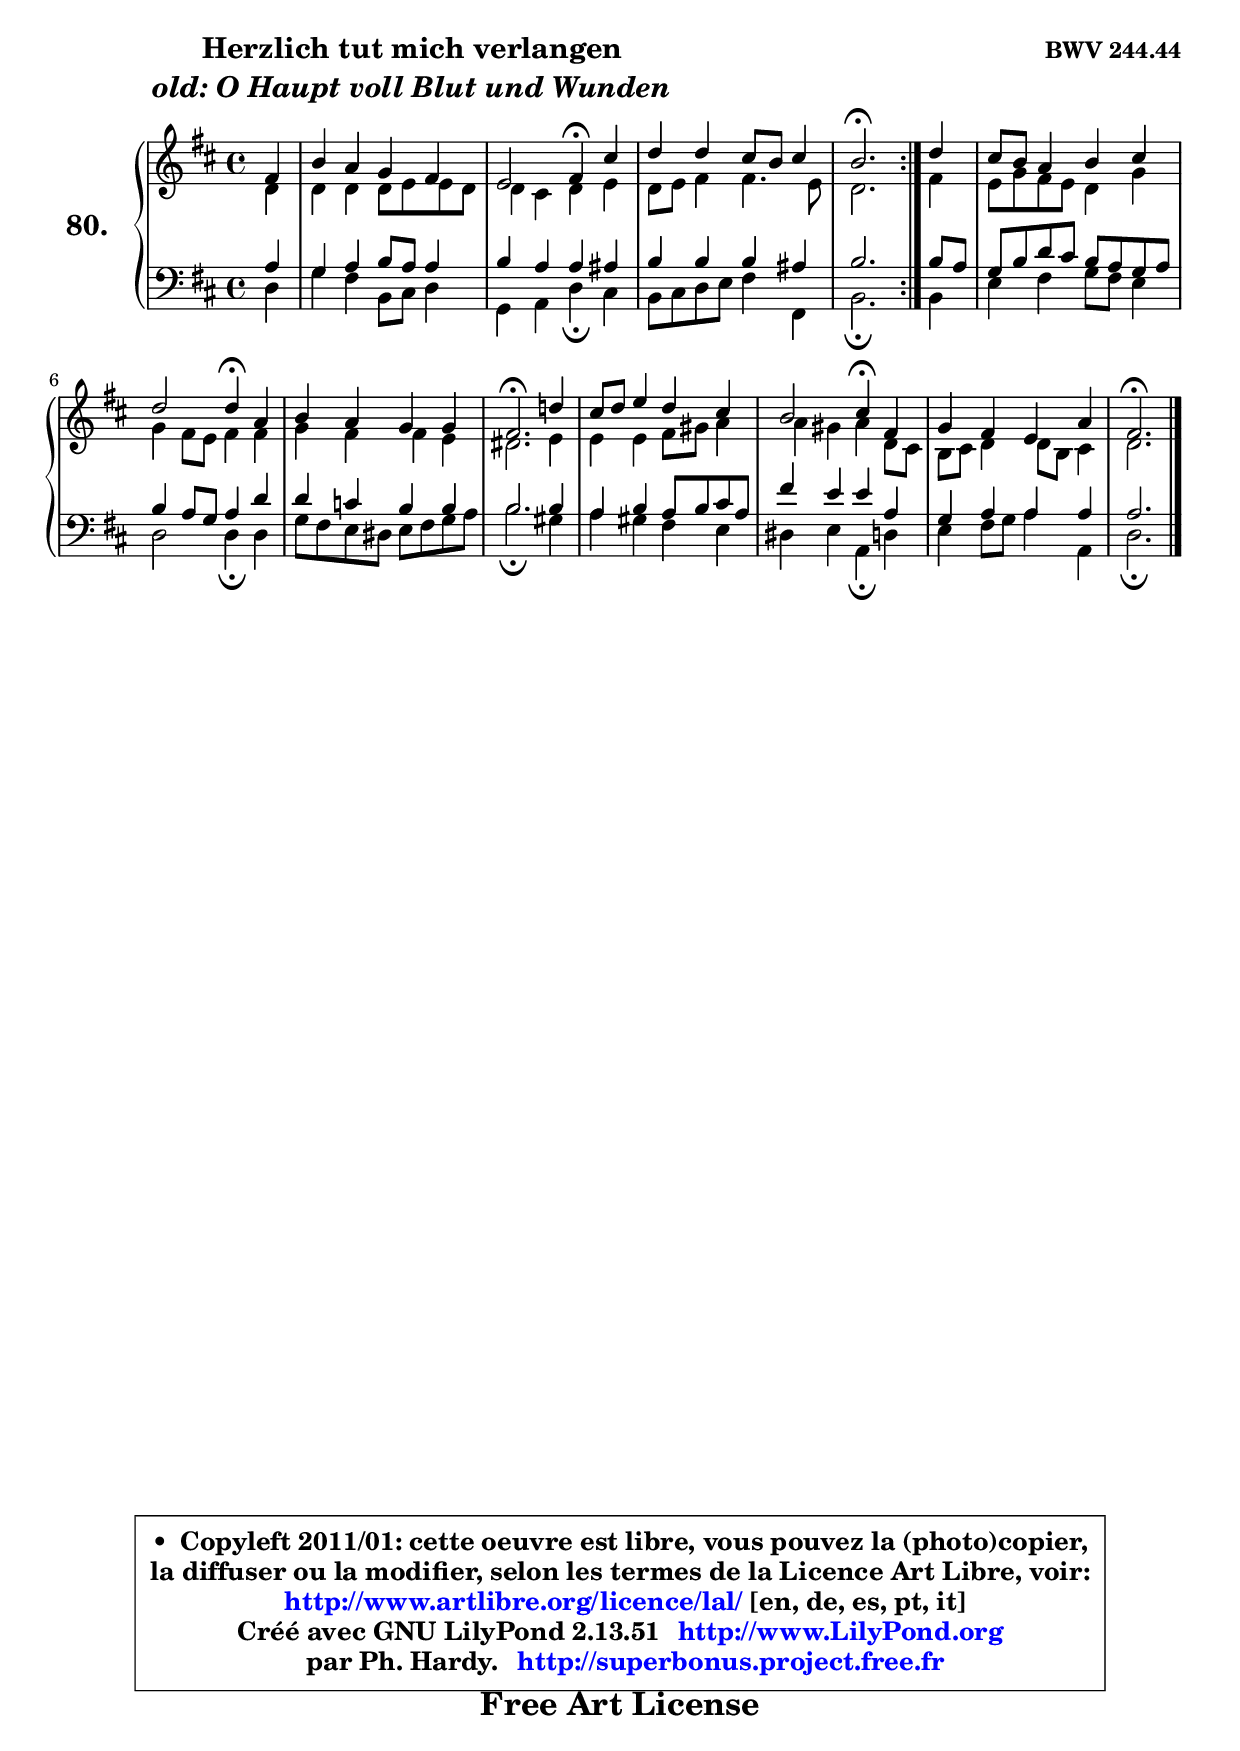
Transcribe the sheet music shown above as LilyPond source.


\version "2.13.51"

    \paper {
%	system-system-spacing #'padding = #0.1
%	score-system-spacing #'padding = #0.1
%	ragged-bottom = ##f
%	ragged-last-bottom = ##f
	}

    \header {
      opus = \markup { \bold "BWV 244.44" }
      piece = \markup { \hspace #9 \fontsize #2 \bold \column \center-align { \line { "Herzlich tut mich verlangen" }
                     \line { \italic "old: O Haupt voll Blut und Wunden" }
                 } }
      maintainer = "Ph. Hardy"
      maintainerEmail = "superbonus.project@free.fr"
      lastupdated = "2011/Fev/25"
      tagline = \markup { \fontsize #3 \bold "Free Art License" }
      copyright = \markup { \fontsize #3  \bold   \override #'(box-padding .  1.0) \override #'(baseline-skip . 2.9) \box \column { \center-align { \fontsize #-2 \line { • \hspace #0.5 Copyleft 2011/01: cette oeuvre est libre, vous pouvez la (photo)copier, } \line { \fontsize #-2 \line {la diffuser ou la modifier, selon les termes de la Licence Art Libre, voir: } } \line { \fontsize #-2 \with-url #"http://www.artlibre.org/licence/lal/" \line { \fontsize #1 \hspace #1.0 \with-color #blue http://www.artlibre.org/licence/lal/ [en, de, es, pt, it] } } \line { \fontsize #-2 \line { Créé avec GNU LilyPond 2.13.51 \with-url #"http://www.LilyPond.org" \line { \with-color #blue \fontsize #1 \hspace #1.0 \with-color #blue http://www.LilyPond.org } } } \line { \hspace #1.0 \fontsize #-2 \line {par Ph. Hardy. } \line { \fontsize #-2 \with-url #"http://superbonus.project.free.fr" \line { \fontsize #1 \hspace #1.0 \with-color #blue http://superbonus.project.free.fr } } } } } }

	  }

  guidemidi = {
	\repeat volta 2 {
        r4 |
        R1 |
        r2 \tempo 4 = 30 r4 \tempo 4 = 78 r4 |
        R1 |
        \tempo 4 = 40 r2. \tempo 4 = 78 } %fin du repeat
        r4 |
        R1 |
        r2 \tempo 4 = 30 r4 \tempo 4 = 78 r4 |
        R1 |
        \tempo 4 = 40 r2. \tempo 4 = 78 r4 |
        R1 |
        r2 \tempo 4 = 30 r4 \tempo 4 = 78 r4 |
        R1 |
        \tempo 4 = 40 r2. 
	}

  upper = {
	\time 4/4
	\key d \major
	\clef treble
	\partial 4
	\voiceOne
	<< { 
	% SOPRANO
	\set Voice.midiInstrument = "acoustic grand"
	\relative c' {
	\repeat volta 2 {
        fis4 |
        b4 a g fis |
        e2 fis4\fermata cis' |
        d4 d cis8 b cis4 |
        b2.\fermata } %fin du repeat
        d4 |
        cis8 b a4 b cis |
        d2 d4\fermata a |
        b4 a g g |
        fis2.\fermata d'!4 |
        cis8 d e4 d cis |
        b2 cis4\fermata fis, |
        g4 fis e a |
        fis2.\fermata
        \bar "|."
	} % fin de relative
	}

	\context Voice="1" { \voiceTwo 
	% ALTO
	\set Voice.midiInstrument = "acoustic grand"
	\relative c' {
	\repeat volta 2 {
        d4 |
        d4 d d8 e e d |
        d4 cis d e |
        d8 e fis4 fis4. e8 |
        d2. } %fin du repeat
        fis4 |
        e8 g fis e d4 g |
        g4 fis8 e fis4 fis |
        g4 fis fis e |
        dis2. e4 |
        e4 e fis8 gis a4 |
        a4 gis a d,8 cis |
        b8 cis d4 d8 b cis4 |
        d2. 
        \bar "|."
	} % fin de relative
	\oneVoice
	} >>
	}

    lower = {
	\time 4/4
	\key d \major
	\clef bass
	\partial 4
	\voiceOne
	<< { 
	% TENOR
	\set Voice.midiInstrument = "acoustic grand"
	\relative c' {
	\repeat volta 2 {
        a4 |
        g4 a b8 a a4 |
        b4 a a ais |
        b4 b b ais |
        b2. } %fin du repeat
        b8 a |
        g8 b d cis b a g a |
        b4 a8 g a4 d |
        d4 c b b |
        b2. b4 |
        a4 b a8 b cis a |
        fis'4 e e a, |
        g4 a a a |
        a2. 
        \bar "|."
	} % fin de relative
	}
	\context Voice="1" { \voiceTwo 
	% BASS
	\set Voice.midiInstrument = "acoustic grand"
	\relative c {
	\repeat volta 2 {
        d4 |
        g4 fis b,8 cis d4 |
        g,4 a d\fermata cis |
        b8 cis d e fis4 fis, |
        b2.\fermata } %fin du repeat
        b4 |
        e4 fis g8 fis e4 |
        d2 d4\fermata d |
        g8 fis e dis e fis g a |
        b2.\fermata gis4 |
        a4 gis fis e |
        dis4 e a,\fermata d |
        e4 fis8 g a4 a, |
        d2.\fermata
        \bar "|."
	} % fin de relative
	\oneVoice
	} >>
	}


    \score { 

	\new PianoStaff <<
	\set PianoStaff.instrumentName = \markup { \bold \huge "80." }
	\new Staff = "upper" \upper
	\new Staff = "lower" \lower
	>>

    \layout {
%	ragged-last = ##f
	   }

         } % fin de score

  \score {
    \unfoldRepeats { << \guidemidi \upper \lower >> }
    \midi {
    \context {
     \Staff
      \remove "Staff_performer"
               }

     \context {
      \Voice
       \consists "Staff_performer"
                }

     \context { 
      \Score
      tempoWholesPerMinute = #(ly:make-moment 78 4)
		}
	    }
	}

